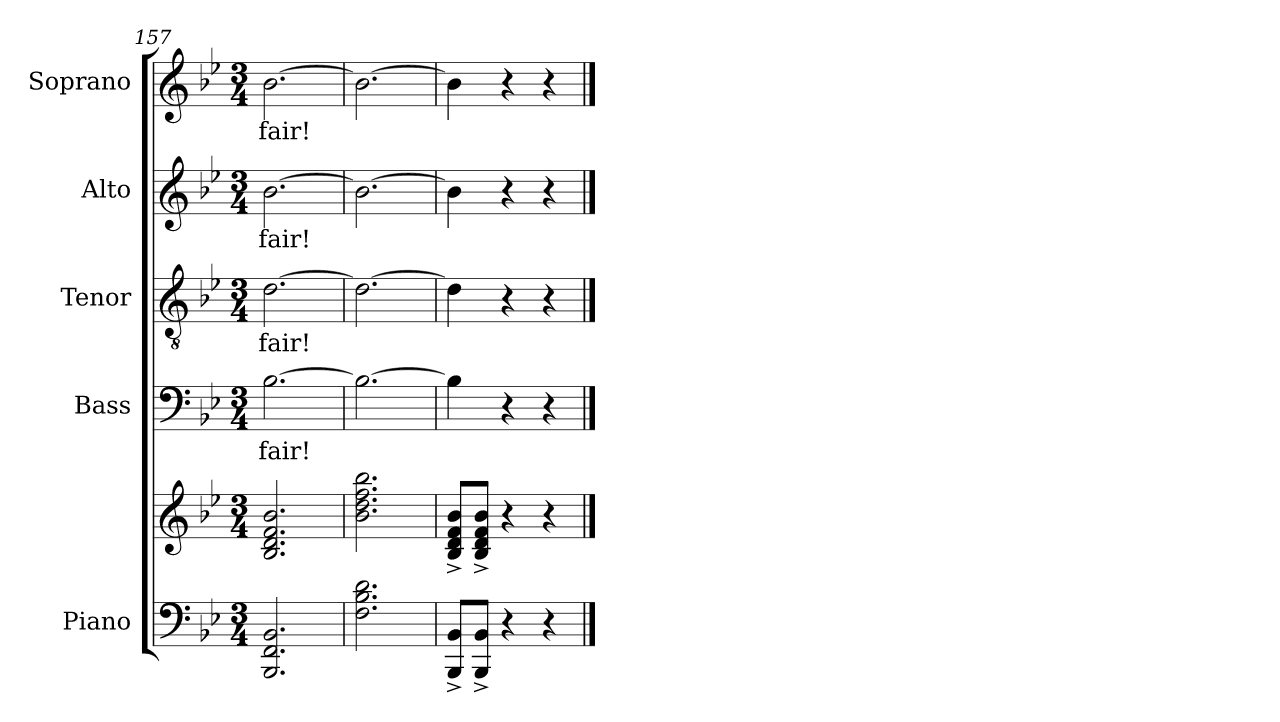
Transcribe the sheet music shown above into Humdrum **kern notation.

**kern	**kern	**kern	**text	**kern	**text	**kern	**text	**kern	**text
*part5	*part5	*part4	*part4	*part3	*part3	*part2	*part2	*part1	*part1
*staff6	*staff5	*staff4	*staff4	*staff3	*staff3	*staff2	*staff2	*staff1	*staff1
*I"Piano	*	*I"Bass	*	*I"Tenor	*	*I"Alto	*	*I"Soprano	*
*I'Pno.	*	*I'B.	*	*I'T.	*	*I'A.	*	*I'S.	*
*clefF4	*clefG2	*clefF4	*	*clefGv2	*	*clefG2	*	*clefG2	*
*	*	*	*	*ITrd7c12	*	*	*	*	*
*k[b-e-]	*k[b-e-]	*k[b-e-]	*	*k[b-e-]	*	*k[b-e-]	*	*k[b-e-]	*
*B-:	*B-:	*B-:	*	*B-:	*	*B-:	*	*B-:	*
*M3/4	*M3/4	*M3/4	*	*M3/4	*	*M3/4	*	*M3/4	*
=157	=157	=157	=157	=157	=157	=157	=157	=157	=157
!	!	!	!LO:LY:b:color=#000000	!	!	!	!	!	!
!	!	!	!	!	!LO:LY:b:color=#000000	!	!	!	!
!	!	!	!	!	!	!	!LO:LY:b:color=#000000	!	!
!	!	!	!	!	!	!	!	!	!LO:LY:b:color=#000000
2.BBB-i/ 2.FFi 2.BB-i	2.B-i/ 2.di 2.fi 2.b-i	[>2.B-i\	fair!	[>2.Di\	fair!	[>2.b-i\	fair!	[>2.b-i\	fair!
=158	=158	=158	=158	=158	=158	=158	=158	=158	=158
2.Fi\ 2.B-i 2.di	2.b-i\ 2.ddi 2.ffi 2.bb-i	2.B-i\_>	.	2.Di\_>	.	2.b-i\_>	.	2.b-i\_>	.
=159	=159	=159	=159	=159	=159	=159	=159	=159	=159
8BBB-i/^ 8BB-i^L	8B-i/^ 8di^ 8fi^ 8b-i^L	4B-i\]	.	4Di\]	.	4b-i\]	.	4b-i\]	.
8BBB-i/^ 8BB-i^J	8B-i/^ 8di^ 8fi^ 8b-i^J	.	.	.	.	.	.	.	.
4r	4r	4r	.	4r	.	4r	.	4r	.
4r	4r	4r	.	4r	.	4r	.	4r	.
==	==	==	==	==	==	==	==	==	==
*-	*-	*-	*-	*-	*-	*-	*-	*-	*-
